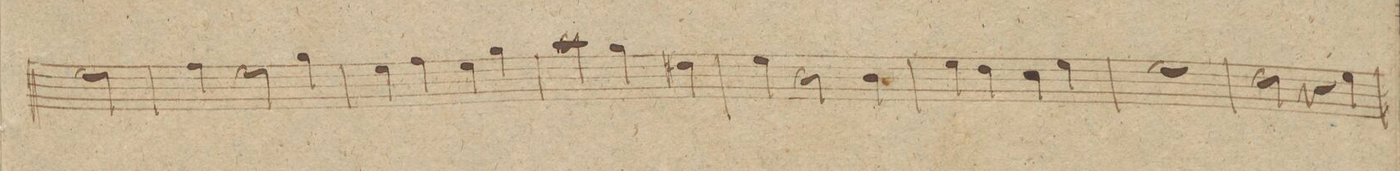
**kern	**dynam
*I"Alto Viola.	*
*clefC3	*
*k[f#c#g#]	*
*met(c|)	*
*M2/2	*
2f#\	.
=246	=246
4g#\	.
2f#\	.
4a\	.
=247	=247
4f#\	.
4g#\	.
4f#\	.
4a\	.
=248	=248
2b\	.
4a\	.
4e#X\	.
=249	=249
4f#\	.
2c#\	.
4c#\	.
=250	=250
4f#\	.
4e\	.
4d\	.
4f#\	.
=251	=251
1f#	.
=252	=252
2e\	.
4r	.
4f#\	.
=253	=253
*-	*-
